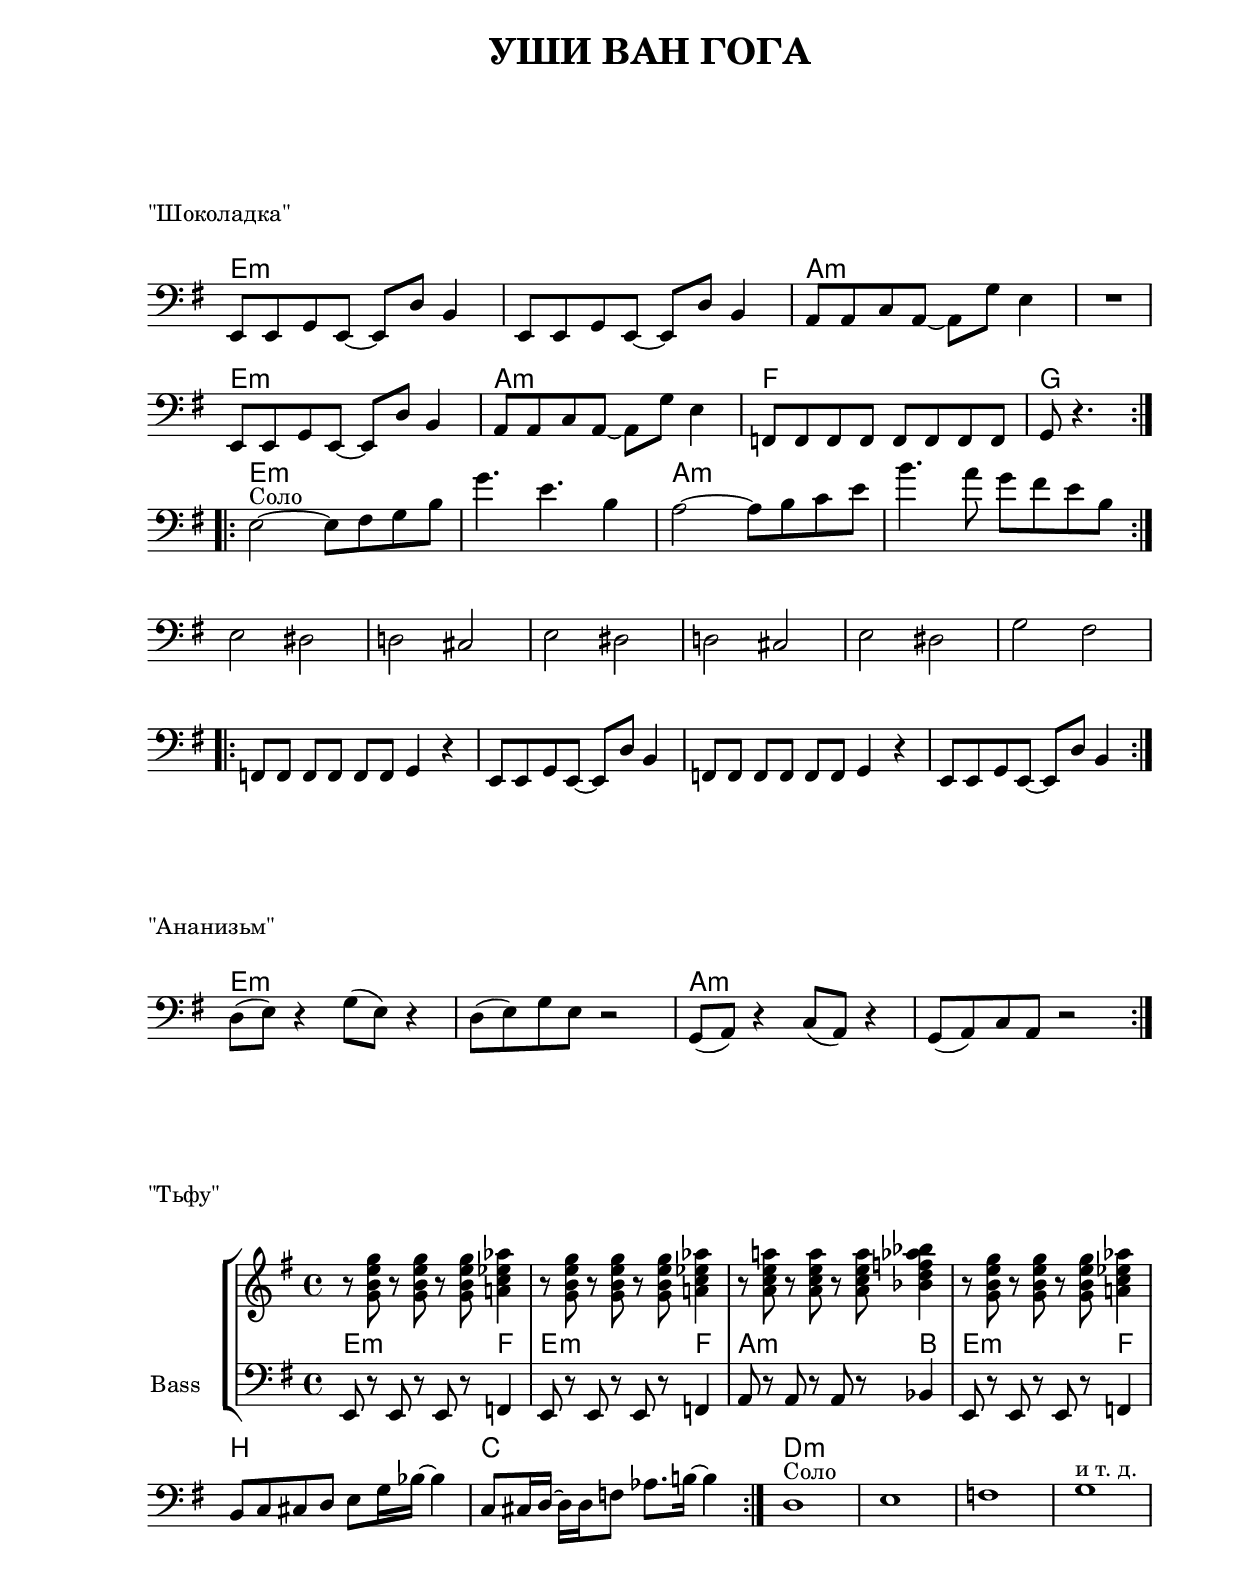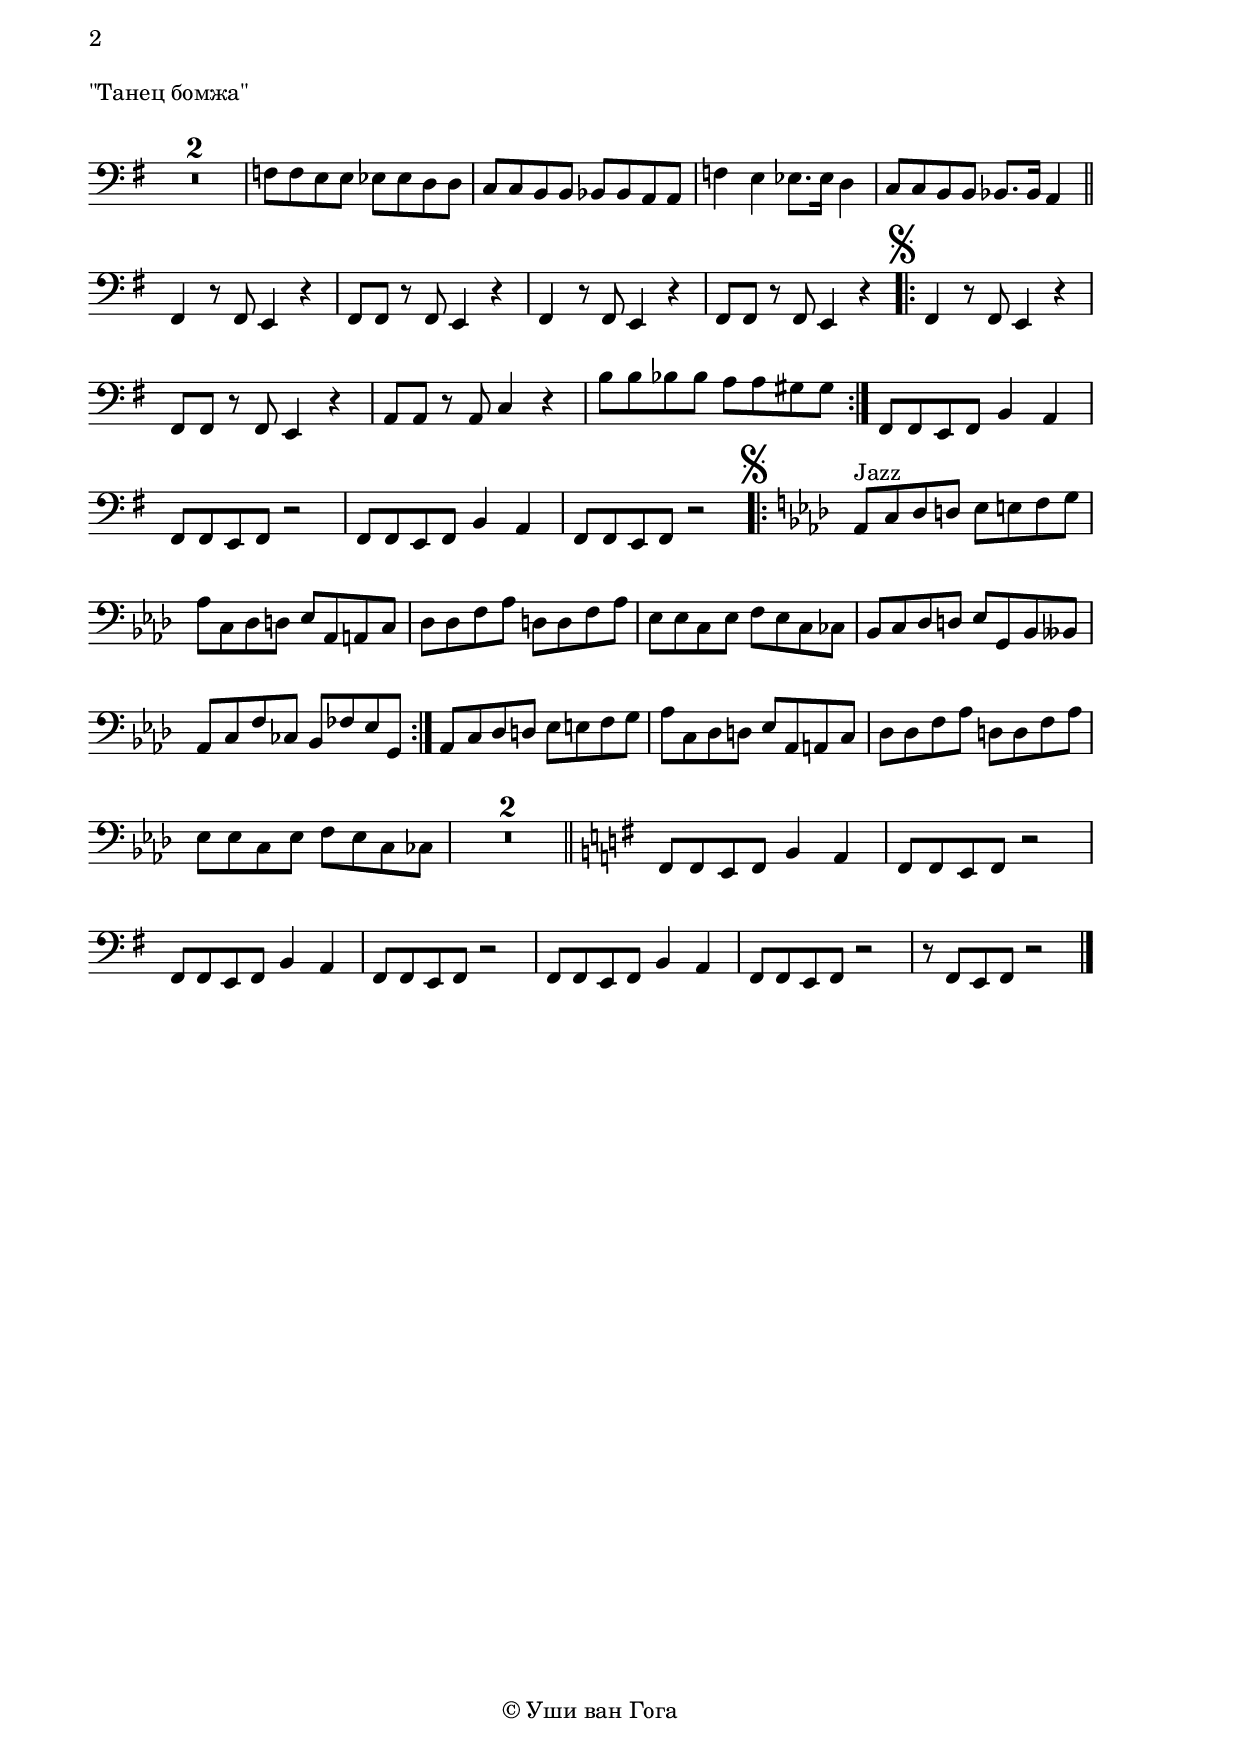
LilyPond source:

\version "2.18.0"

\language "deutsch"

\header {
  title = "УШИ ВАН ГОГА"
  %instrument = "Bass"
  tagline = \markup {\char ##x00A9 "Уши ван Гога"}
}

\paper {
  #(set-paper-size "a4")
  top-system-spacing #'basic-distance = #25
  top-markup-spacing #'basic-distance = #8
  markup-markup-spacing #'basic-distance = #25
  markup-system-spacing #'basic-distance = #15
  score-markup-spacing #'basic-distance = #25
  %system-system-spacing #'basic-distance = #20
  %score-system-spacing #'basic-distance = #15
  last-bottom-spacing #'basic-distance = #25
  two-sided = ##t
  inner-margin = 25
  outer-margin = 15
}

\layout {
  \context {
    \Score
    \remove "Bar_number_engraver"
  }
  indent = #0
  ragged-right = ##f
  ragged-last = ##f
}
\score {
  \new StaffGroup
  <<
    \new ChordNames {
      \chordmode {
        \germanChords
        e1*2:m a1:m s2
        e1:m a1:m f1 g2
        e1*2:m a1*2:m
      }
    }
    \new Staff
    \relative e {
      \clef bass
      \key e \minor
      \time 4/4
      \override Staff.TimeSignature #'stencil = ##f
      \compressFullBarRests
      e,8 e g e~ e d' h4
      e,8 e g e~ e d' h4
      a8 a c a~ a g' e4
      \time 2/4
      R2
      \time 4/4
      e,8 e g e~ e d' h4
      a8 a c a~ a g' e4
      f,8 f f f f f f f
      \time 2/4
      g r4.
      \bar ":|.|:" \break
      \time 4/4
      %соло%
      e'2~^"Соло" e8 fis g h g'4. e h4
      a2~a8 h c e h'4. a8 g fis e h      
      \bar ":|." \break
      e,2 dis d! cis e dis d! cis e dis g fis
      \bar ".|:"
      \time 5/4
      f,8 f f f f f g4 r
      \time 4/4
      e8 e g e~ e d' h4
      \time 5/4
      f8 f f f f f  g4 r
      \time 4/4
      e8 e g e~ e d' h4
      \bar ":|."
    }
  >>
  \header { piece = "\"Шоколадка\"" }
}
\score {
  \new StaffGroup
  <<
    \new ChordNames {
      \chordmode {
        \germanChords
        e1*2:m a1*2:m
      }
    }
    \new Staff
    \relative e, {
      \clef bass
      \key e \minor
      \time 4/4
      \override Staff.TimeSignature #'stencil = ##f
      \compressFullBarRests
      
      d'8( e) r4 g8( e) r4 d8( e) g e r2
      g,8( a) r4 c8( a) r4 g8( a) c a r2
      
      \bar ":|."
    }
  >>
  \header { piece = "\"Ананизьм\"" }
}
\score {
  \new StaffGroup
  <<
    
    \new Staff \with {
      instrumentName = ""
    }
    \relative e'' {
      \key e \minor
      r8 <g, h e g>
      r <g h e g>
      r <g h e g>
      <a! c es as>4
      r8 <g h e g>
      r <g h e g>
      r <g h e g>
      <a! c es as>4
      r8 <a c e a!>
      r <a c e a>
      r <a c e a>
      <b d f  as b>4
      r8 <g h e g>
      r <g h e g>
      r <g h e g>
      <a! c es as>4
    }
    \new ChordNames {
      \chordmode {
        \germanChords
        e2.:m f4
        e2.:m f4
        a2.:m b4
        e2.:m f4
        h1 c
        d1:m
      }
    }
    \new Staff \with {
      instrumentName = "Bass"
    }
    \relative e,{
      \key e \minor
      \clef bass
      e8 r e r e r f4 
      e8 r e r e r f4 
      a8 r a r a r b4
      e,8 r e r e r f4 
      h8 c cis d e8 g16 b~b4
      c,8 cis16 d~ d d16 f8 as8. h!16~h4\bar ":|."
      d,1^"Соло" e f g^"и т. д."
    }
    
  >>
  \header { piece = "\"Тьфу\"" }
  \layout { indent = #15 }
}
\score {
  \new StaffGroup
  <<
    \new ChordNames {
      \chordmode {
        \germanChords
        %as1:7
      }
    }
    \new Staff
    \relative e, {
      \clef bass
      \key e \minor
      \time 4/4
      \override Staff.TimeSignature #'stencil = ##f
      \compressFullBarRests
      R1*2
      f'8 f e e es es d d c c h h b b a a
      f'4 e es8. es16 d4 c8 c h h b8. b16 a4 \bar "||"
      fis4 r8 fis e4 r fis8 fis r fis e4 r
      fis4 r8 fis e4 r fis8 fis r fis e4 r
      %%%%%%%%%%%%%%%%%%%%%%%%%%%%%%%%%%%%
      \mark \markup { \musicglyph #"scripts.segno" }
      \bar ".|:"
      fis4     r8 fis e4 r
      fis8 fis r  fis e4 r
      a8   a   r  a   c4 r
      h'8 h b b a a gis gis
      \bar ":|."
      fis,8 fis e fis h4 a fis8 fis e fis r2
      fis8  fis e fis h4 a fis8 fis e fis r2
      \mark \markup { \musicglyph #"scripts.segno" }
      %%%%%%%%%%%%%%%%%%%%%%%%%%%%%%%%%%%%
      \bar ".|:"
      \key as \major
      as8^"Jazz" c des d es e f g
      as c, des d es as, a c
      des des f as d, d f as
      es es c es f es c ces
      b c des d es g, b heses
      as c f ces b fes' es g,
      \bar ":|."
      as c des d es e f g
      as c, des d es as, a c
      des des f as d, d f as
      es es c es f es c ces
      R1*2
      \bar "||"
      %%%%%%%%%%%%%%%%%%%%%%%%%%%%%%%%%%%%
      \key e \minor
      fis,8 fis e fis h4 a fis8 fis e fis r2
      fis8  fis e fis h4 a fis8 fis e fis r2
      fis8  fis e fis h4 a fis8 fis e fis r2
      r8    fis e fis r2 \bar "|."
    }
  >>
  \header { piece = "\"Танец бомжа\"" }
}